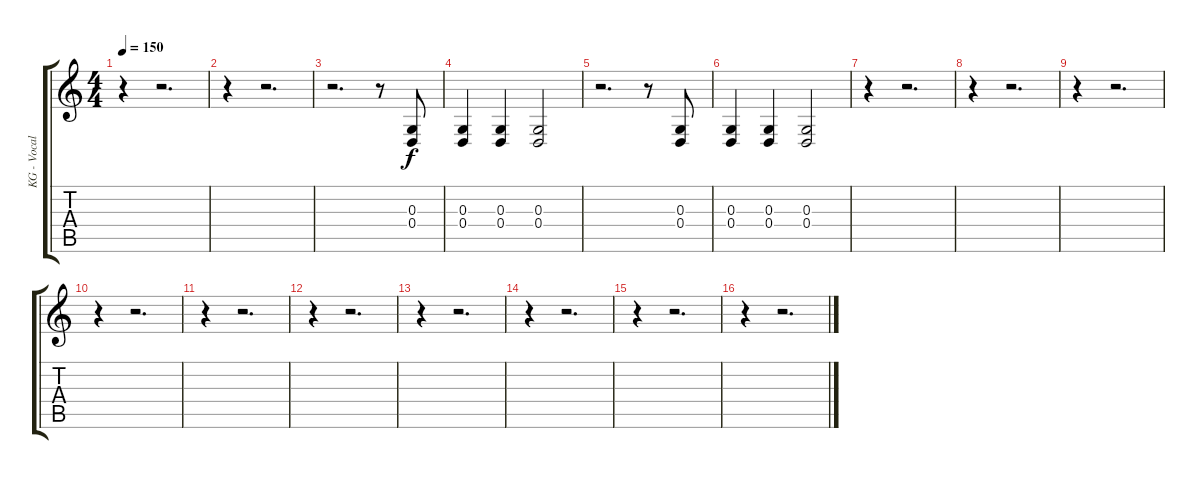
\track ("KG - Vocals" "KG - Vocal") {instrument baritonesax}
\staff {score tabs}
\tuning (E4 B3 G3 D3 A2 E2) {hide}
\ts (4 4)
\tempo 150
\clef g2
\ks c
r.4{dy f} r.2{d} |
r.4 r.2{d} |
r.2{d} r.8 (0.3 0.4).8 |
(0.3 0.4).4 (0.3 0.4).4 (0.3 0.4).2 |
r.2{d} r.8 (0.3 0.4).8 |
(0.3 0.4).4 (0.3 0.4).4 (0.3 0.4).2 |
r.4 r.2{d} |
r.4 r.2{d} |
r.4 r.2{d} |
r.4 r.2{d} |
r.4 r.2{d} |
r.4 r.2{d} |
r.4 r.2{d} |
r.4 r.2{d} |
r.4 r.2{d} |
r.4 r.2{d}
